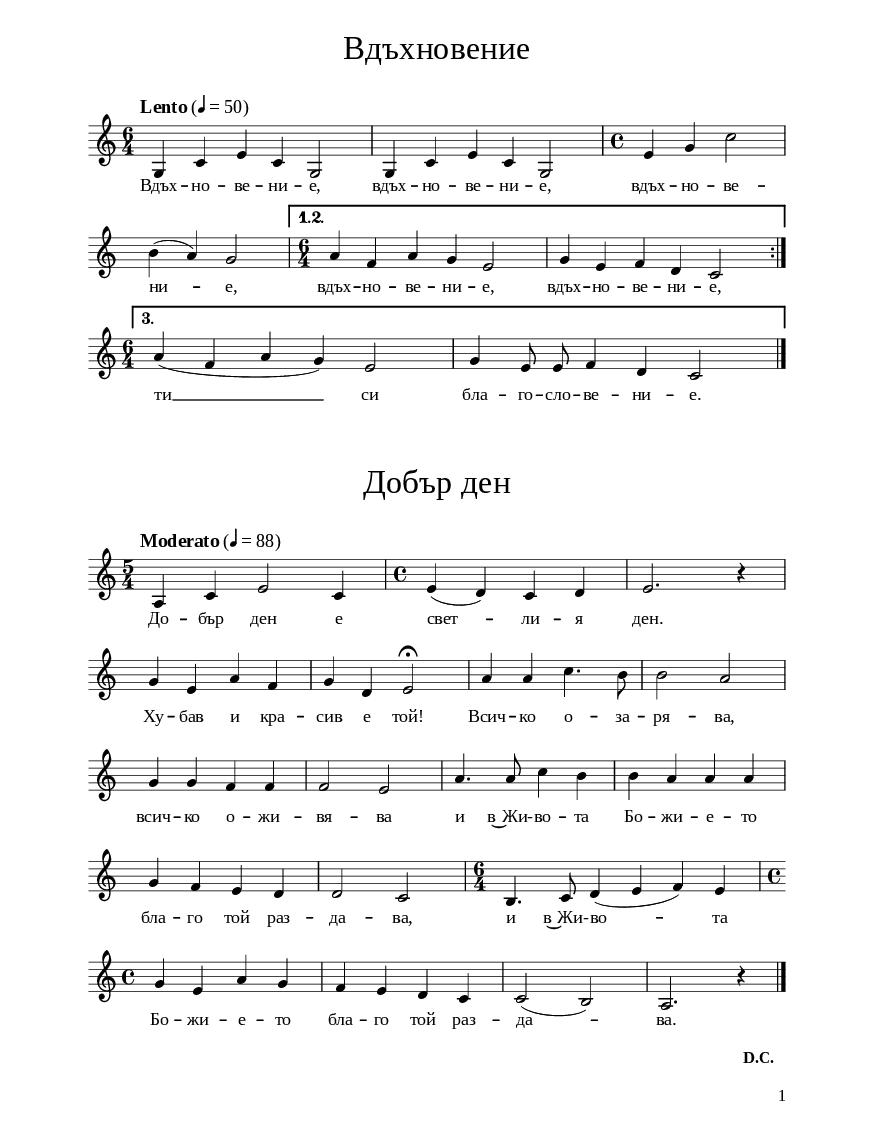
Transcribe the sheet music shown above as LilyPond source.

\version "2.24.2"

% include paper part and global functions
\include "include/globals.ily"

\bookpart {
  \label #'ref095
  \tocItem \markup "Вдъхновение"
  \include "include/bookpart-paper.ily"

  \score {
    \include "include/score-layout.ily"


    \new Voice \absolute  {
      \clef treble
      \key c \major
      \time 6/4
      \tempoFunc "Lento" 4 "50"
      \autoBeamOff
      \repeat volta 3 {
        g4 c' e' c' g2 | g4 c' e' c' g2 | \time 4/4  e'4 g' c''2 \break |

        b'4 ( a' ) g'2 | \time 6/4
      } \alternative {
        { a'4 f' a' g' e'2 | g'4 e' f' d' c'2 | \break }
        {
          \once \override Score.TimeSignature.break-visibility = ##(#f #f #t)
          \time 6/4 a'4 ( f' a' g' ) e'2 |  g'4 e'8 e' f'4 d' c'2
        }
      }
      \bar "|."
    }

    \addlyrics {
      Вдъх -- но -- ве -- ни -- е,
      вдъх -- но -- ве -- ни -- е,
      вдъх -- но -- ве -- ни -- е, вдъх -- но -- ве -- ни -- е,
      вдъх -- но -- ве -- ни -- е, ти __ си бла -- го --
      сло -- ве -- ни -- е.

    }

    \header {
      title = \titleFunc "Вдъхновение" "Vdahnovenie"
    }

    \midi{}

  } % score


  \label #'ref095_2
  \tocItem \markup "Добър ден – Dobăr den"


  \paper {
    print-all-headers = ##t
    print-page-number = ##t
    print-first-page-number = ##t

    % put page numbers on the bottom
    oddHeaderMarkup = \markup ""
    evenHeaderMarkup = \markup ""
    oddFooterMarkup = \markup
    \fill-line {
      ""
      \if \should-print-page-number \fromproperty #'page:page-number-string
    }
    evenFooterMarkup = \markup
    \fill-line {
      \if \should-print-page-number \fromproperty #'page:page-number-string
      ""
    }

    left-margin = 1.5\cm
    right-margin = 1.5\cm
    top-margin = 1.6\cm
    bottom-margin = 1.2\cm
    ragged-bottom = ##t % do not spread the staves to fill the whole vertical space

    % change distance between staves
    system-system-spacing =
    #'((basic-distance . 10)
       (minimum-distance . 6)
       (padding . 1)
       (stretchability . 12))
  }

  \score {
    \include "include/score-layout.ily"


    \new Voice \absolute  {
      \clef treble
      \key a \minor
      \time 5/4
      \tempoFunc "Moderato" 4 "88"

      a4 c' e'2 c'4 | \time 4/4  e'4 ( d' ) c'  d'  | e'2. r4 \break |

      g'4 e' a' f' | g'4 d' e'2 \fermata | a'4 a' c''4. b'8 | b'2 a' \break |

      g'4 g' f' f' |  f'2 e' | a'4. a'8 c''4 b' | b'4 a' a' a' \break |

      g'4 f' e' d' | d'2 c' |  \time 6/4  b4. c'8 d'4 ( e' f' ) e' \break |

      \time 4/4  g'4 e' a' g' | f'4 e' d' c' | c'2 ( b ) | a2. r4 \break |

      \bar "|."
    }

    \addlyrics {
      До -- бър
      ден е свет -- ли -- я ден. Ху -- бав и кра --
      сив е той! Всич -- ко о -- за -- ря -- ва, всич
      -- ко о -- жи -- вя -- ва и "в~Жи-" -- во -- та Бо
      -- жи -- е -- то бла -- го той раз -- да -- ва,
      и "в~Жи-" -- во -- та Бо -- жи -- е -- то бла -- го
      той раз -- да -- ва.

    }

    \header {
      title = \titleFunc "Добър ден" "Dobăr den"
    }

    \midi{}

  } % score

  \markup \dc-one "D.C."

} % bookpart
